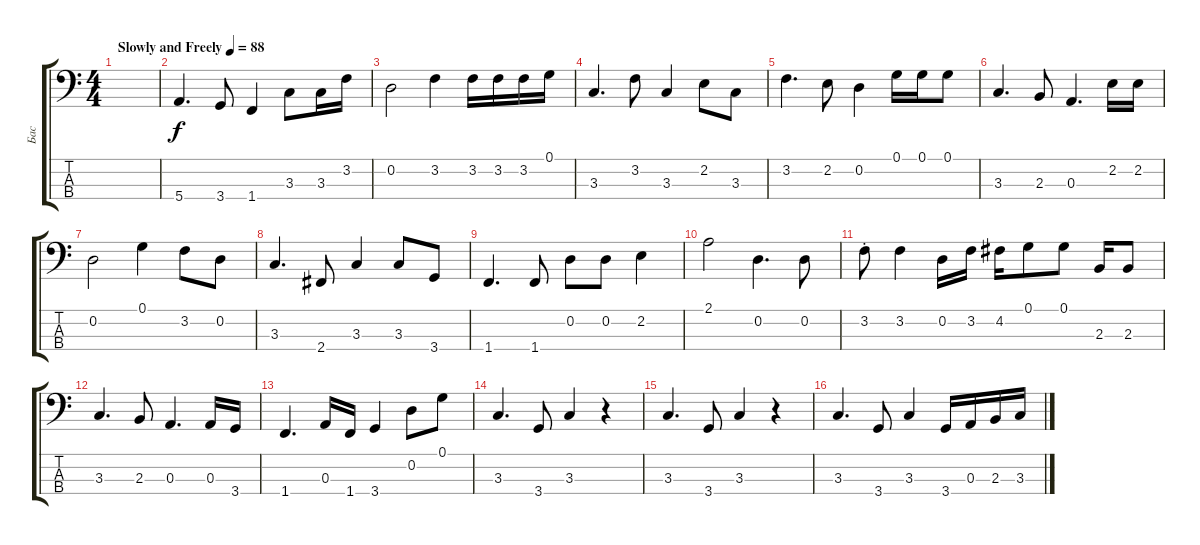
\track ("Бас" "Бас") {instrument electricbassfinger}
\staff {score tabs}
\tuning (G2 D2 A1 E1) {hide}
\ts (4 4)
\tempo (88 "Slowly and Freely")
\clef f4
\ks c
|
5.4.4{d} 3.4.8 1.4.4 3.3.8 3.3.16 3.2.16 |
0.2.2 3.2.4 3.2.16 3.2.16 3.2.16 0.1.16 |
3.3.4{d} 3.2.8 3.3.4 2.2.8 3.3.8 |
3.2.4{d} 2.2.8 0.2.4 0.1.16 0.1.16 0.1.8 |
3.3.4{d} 2.3.8 0.3.4{d} 2.2.16 2.2.16 |
0.2.2 0.1.4 3.2.8 0.2.8 |
3.3.4{d} 2.4.8 3.3.4 3.3.8 3.4.8 |
1.4.4{d} 1.4.8 0.2.8 0.2.8 2.2.4 |
2.1.2 0.2.4{d} 0.2.8 |
3.2{st}.8 3.2.4 0.2.16 3.2.16 4.2.16 0.1.8 0.1.8 2.3.16 2.3.8 |
3.3.4{d} 2.3.8 0.3.4{d} 0.3.16 3.4.16 |
1.4.4{d} 0.3.16 1.4.16 3.4.4 0.2.8 0.1.8 |
3.3.4{d} 3.4.8 3.3.4 r.4 |
3.3.4{d} 3.4.8 3.3.4 r.4 |
3.3.4{d} 3.4.8 3.3.4 3.4.16 0.3.16 2.3.16 3.3.16
